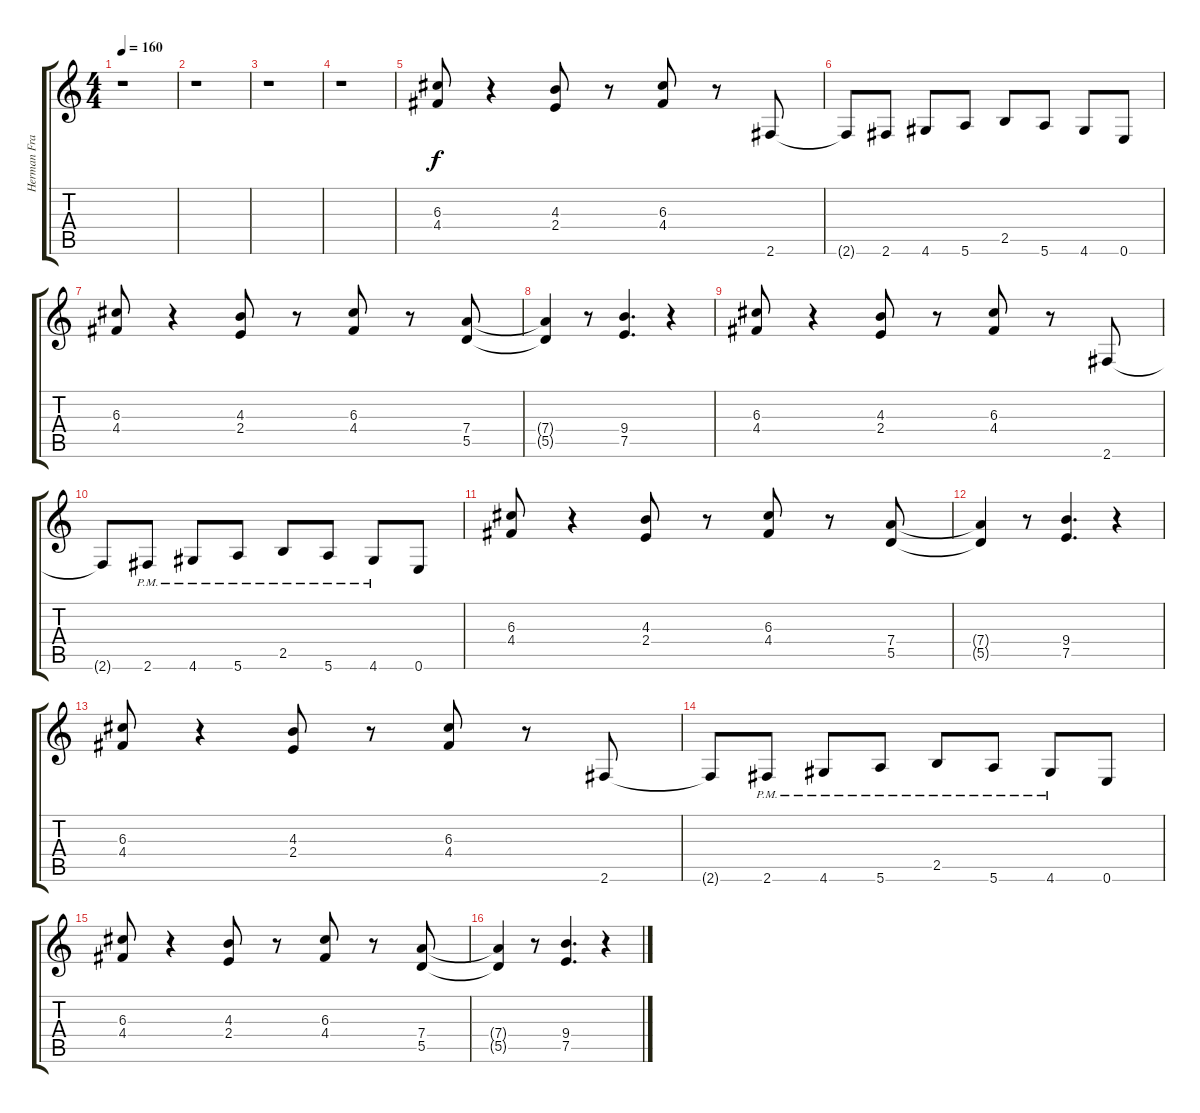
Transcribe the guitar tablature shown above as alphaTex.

\track ("Herman Frank" "Herman Fra") {solo instrument distortionguitar}
\staff {score tabs}
\tuning (E4 B3 G3 D3 A2 E2) {hide}
\ts (4 4)
\tempo 160
\clef g2
\ks c
r.1{dy f instrument distortionguitar} |
r.1 |
r.1 |
r.1 |
(6.3 4.4).8 r.4 (4.3 2.4).8 r.8 (6.3 4.4).8 r.8 2.6.8 |
2.6{t}.8 2.6.8 4.6.8 5.6.8 2.5.8 5.6.8 4.6.8 0.6.8 |
(6.3 4.4).8 r.4 (4.3 2.4).8 r.8 (6.3 4.4).8 r.8 (7.4 5.5).8 |
(7.4{t} 5.5{t}).4 r.8 (9.4 7.5).4{d} r.4 |
(6.3 4.4).8 r.4 (4.3 2.4).8 r.8 (6.3 4.4).8 r.8 2.6.8 |
2.6{t}.8 2.6{pm}.8 4.6{pm}.8 5.6{pm}.8 2.5{pm}.8 5.6{pm}.8 4.6{pm}.8 0.6.8 |
(6.3 4.4).8 r.4 (4.3 2.4).8 r.8 (6.3 4.4).8 r.8 (7.4 5.5).8 |
(7.4{t} 5.5{t}).4 r.8 (9.4 7.5).4{d} r.4 |
(6.3 4.4).8 r.4 (4.3 2.4).8 r.8 (6.3 4.4).8 r.8 2.6.8 |
2.6{t}.8 2.6{pm}.8 4.6{pm}.8 5.6{pm}.8 2.5{pm}.8 5.6{pm}.8 4.6{pm}.8 0.6.8 |
(6.3 4.4).8 r.4 (4.3 2.4).8 r.8 (6.3 4.4).8 r.8 (7.4 5.5).8 |
(7.4{t} 5.5{t}).4 r.8 (9.4 7.5).4{d} r.4
